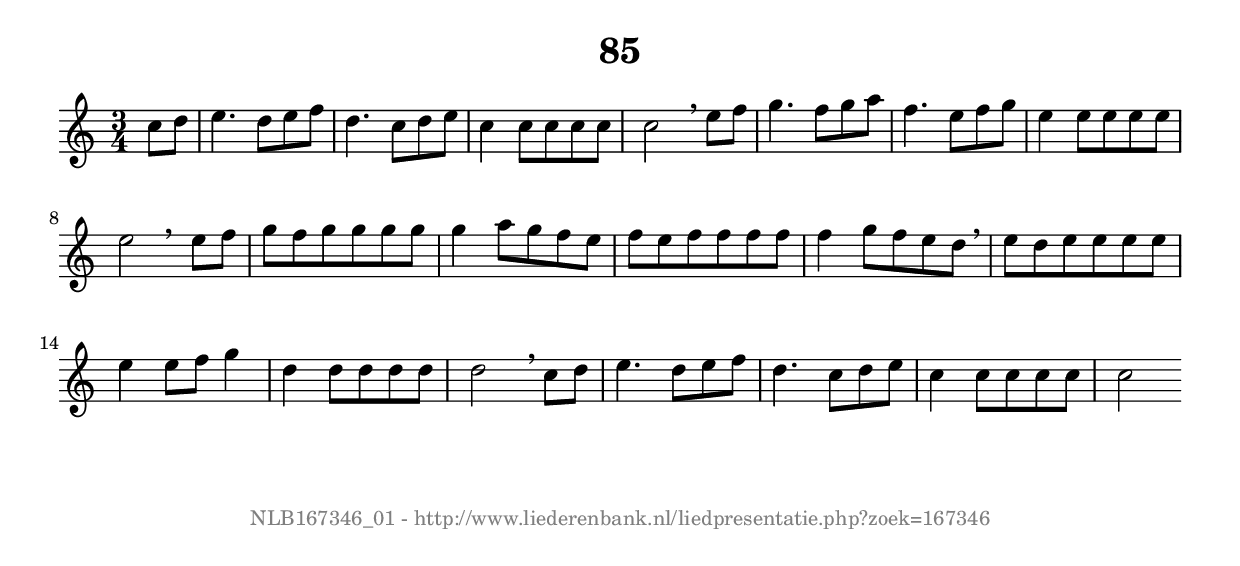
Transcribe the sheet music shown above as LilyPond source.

%
% produced by wce2krn 1.64 (7 June 2014)
%
\version"2.16"
#(append! paper-alist '(("long" . (cons (* 210 mm) (* 2000 mm)))))
#(set-default-paper-size "long")
sb = {\breathe}
mBreak = {\breathe }
bBreak = {\breathe }
x = {\once\override NoteHead #'style = #'cross }
gl=\glissando
itime={\override Staff.TimeSignature #'stencil = ##f }
ficta = {\once\set suggestAccidentals = ##t}
fine = {\once\override Score.RehearsalMark #'self-alignment-X = #1 \mark \markup {\italic{Fine}}}
dc = {\once\override Score.RehearsalMark #'self-alignment-X = #1 \mark \markup {\italic{D.C.}}}
dcf = {\once\override Score.RehearsalMark #'self-alignment-X = #1 \mark \markup {\italic{D.C. al Fine}}}
dcc = {\once\override Score.RehearsalMark #'self-alignment-X = #1 \mark \markup {\italic{D.C. al Coda}}}
ds = {\once\override Score.RehearsalMark #'self-alignment-X = #1 \mark \markup {\italic{D.S.}}}
dsf = {\once\override Score.RehearsalMark #'self-alignment-X = #1 \mark \markup {\italic{D.S. al Fine}}}
dsc = {\once\override Score.RehearsalMark #'self-alignment-X = #1 \mark \markup {\italic{D.S. al Coda}}}
pv = {\set Score.repeatCommands = #'((volta "1"))}
sv = {\set Score.repeatCommands = #'((volta "2"))}
tv = {\set Score.repeatCommands = #'((volta "3"))}
qv = {\set Score.repeatCommands = #'((volta "4"))}
xv = {\set Score.repeatCommands = #'((volta #f))}
\header{ tagline = ""
title = "85"
}
\score {{
\key c \major
\relative g'
{
\set melismaBusyProperties = #'()
\partial 32*8
\time 3/4
\tempo 4=120
\override Score.MetronomeMark #'transparent = ##t
\override Score.RehearsalMark #'break-visibility = #(vector #t #t #f)
c8 d e4. d8 e f d4. c8 d e c4 c8 c c c c2 \mBreak
e8 f g4. f8 g a f4. e8 f g e4 e8 e e e e2 \bar ":|:" \bBreak
e8 f g f g g g g g4 a8 g f e f e f f f f f4 g8 f e d \mBreak \bar "|"
e8 d e e e e e4 e8 f g4 d4 d8 d d d d2 \mBreak
c8 d e4. d8 e f d4. c8 d e c4 c8 c c c c2 \bar ":|"
 }}
 \midi { }
 \layout {
            indent = 0.0\cm
}
}
\markup { \vspace #0 } \markup { \with-color #grey \fill-line { \center-column { \smaller "NLB167346_01 - http://www.liederenbank.nl/liedpresentatie.php?zoek=167346" } } }
